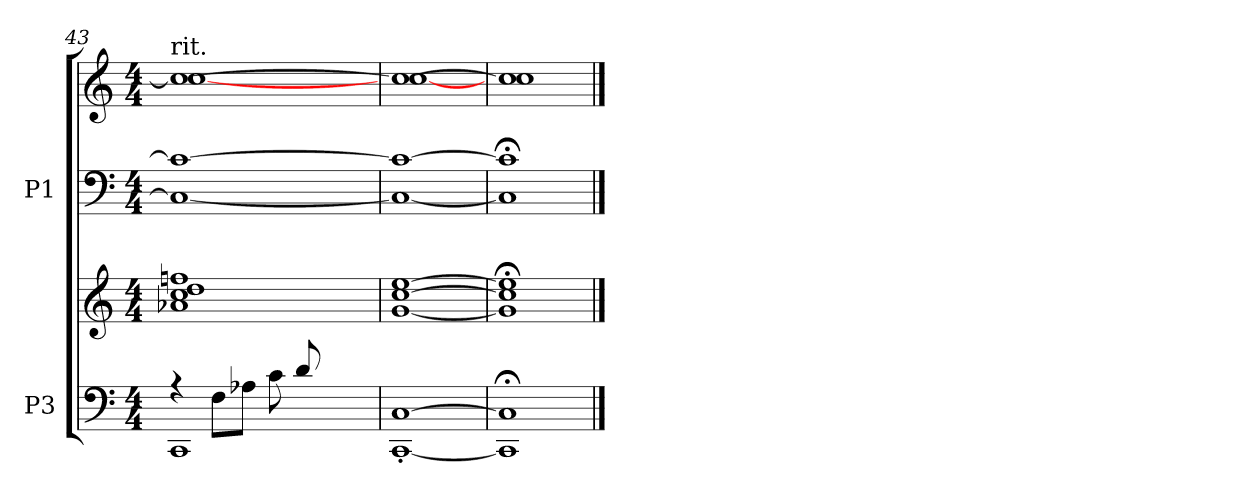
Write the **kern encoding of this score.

**kern	**kern	**kern	**kern
*part2	*part2	*part1	*part1
*staff4	*staff3	*staff2	*staff1
*I"P3	*	*I"P1	*
*clefF4	*clefG2	*clefF4	*clefG2
*k[]	*k[]	*k[]	*k[]
*C:	*C:	*C:	*C:
*M4/4	*M4/4	*M4/4	*M4/4
=43	=43	=43	=43
*^	*^	*	*^
!	!	!	!	!	!LO:TX:t=rit.	!
4r	1CCi	1a-Xi 1cci 1ddi 1ffni	2.ryy	1Ci_< 1ci_>	1cci_<	[<1cci
8Fi\L	.	.	.	.	.	.
8A-Xi\J	.	.	.	.	.	.
8ci\L	.	.	.	.	.	.
8di/	.	.	.	.	.	.
4ryy	.	.	8fi/	.	.	.
.	.	.	8a-Xi\J	.	.	.
*v	*v	*	*	*	*	*
*	*v	*v	*	*	*
=44	=44	=44	=44	=44
[<1CCi' [>1Ci'	[<1gi [<1cci [>1eei	1Ci_< 1ci_>	1cci_<	[<1cci
=45	=45	=45	=45	=45
1CCi]; 1Ci];	1gi]; 1cci]; 1eei];	1Ci]; 1ci];	1cci]	1cci
*	*	*	*v	*v
==	==	==	==
*-	*-	*-	*-
